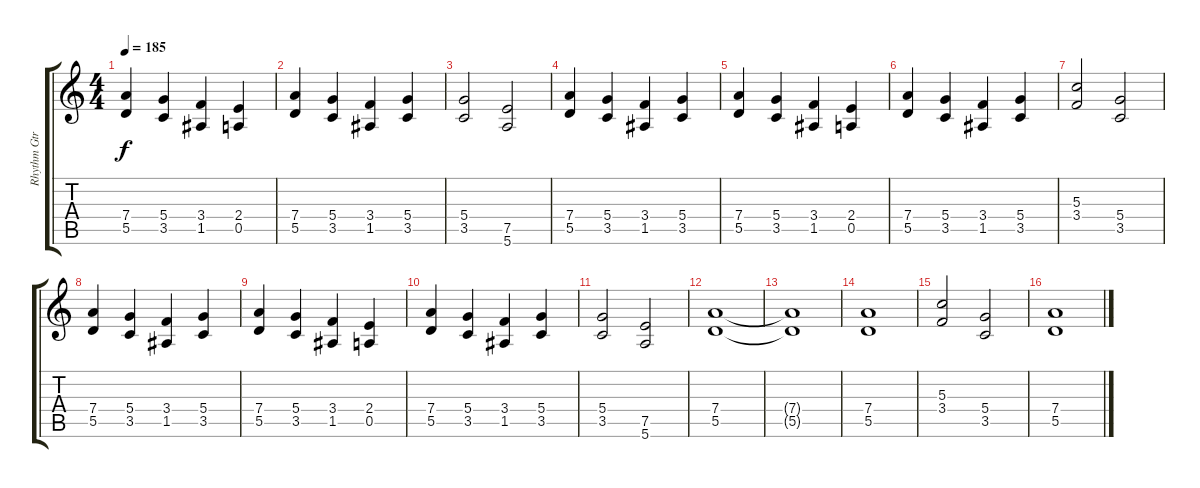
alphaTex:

\track ("Rhythm Gtr." "Rhythm Gtr") {instrument distortionguitar}
\staff {score tabs}
\tuning (E4 B3 G3 D3 A2 E2) {hide}
\ts (4 4)
\tempo 185
\clef g2
\ks c
(7.4 5.5).4{dy f} (5.4 3.5).4 (3.4 1.5).4 (2.4 0.5).4 |
(7.4 5.5).4 (5.4 3.5).4 (3.4 1.5).4 (5.4 3.5).4 |
(5.4 3.5).2 (7.5 5.6).2 |
(7.4 5.5).4 (5.4 3.5).4 (3.4 1.5).4 (5.4 3.5).4 |
(7.4 5.5).4 (5.4 3.5).4 (3.4 1.5).4 (2.4 0.5).4 |
(7.4 5.5).4 (5.4 3.5).4 (3.4 1.5).4 (5.4 3.5).4 |
(5.3 3.4).2 (5.4 3.5).2 |
(7.4 5.5).4 (5.4 3.5).4 (3.4 1.5).4 (5.4 3.5).4 |
(7.4 5.5).4 (5.4 3.5).4 (3.4 1.5).4 (2.4 0.5).4 |
(7.4 5.5).4 (5.4 3.5).4 (3.4 1.5).4 (5.4 3.5).4 |
(5.4 3.5).2 (7.5 5.6).2 |
(7.4 5.5).1 |
(7.4{t} 5.5{t}).1 |
(7.4 5.5).1 |
(5.3 3.4).2 (5.4 3.5).2 |
(7.4 5.5).1
